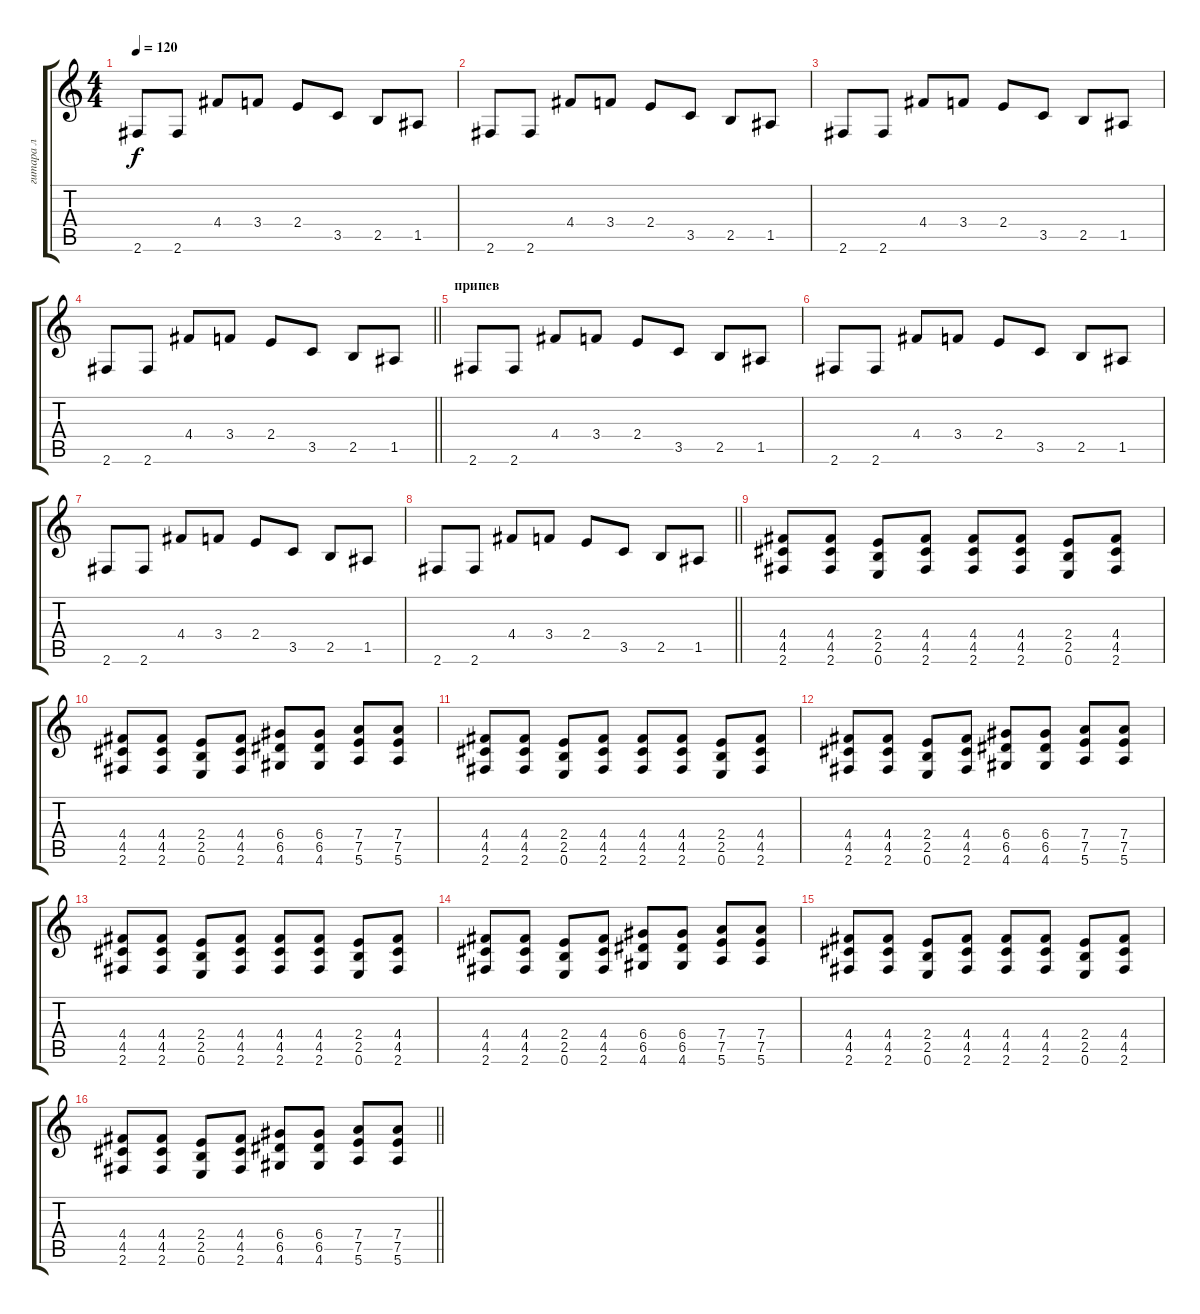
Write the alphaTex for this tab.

\track ("гитара л" "гитара л") {instrument overdrivenguitar}
\staff {score tabs}
\tuning (E4 B3 G3 D3 A2 E2) {hide}
\ts (4 4)
\tempo 120
\clef g2
\ks c
2.6.8{dy f} 2.6.8 4.4.8 3.4.8 2.4.8 3.5.8 2.5.8 1.5.8 |
2.6.8 2.6.8 4.4.8 3.4.8 2.4.8 3.5.8 2.5.8 1.5.8 |
2.6.8 2.6.8 4.4.8 3.4.8 2.4.8 3.5.8 2.5.8 1.5.8 |
\barLineRight lightlight
2.6.8 2.6.8 4.4.8 3.4.8 2.4.8 3.5.8 2.5.8 1.5.8 |
\section ("" "припев")
2.6.8 2.6.8 4.4.8 3.4.8 2.4.8 3.5.8 2.5.8 1.5.8 |
2.6.8 2.6.8 4.4.8 3.4.8 2.4.8 3.5.8 2.5.8 1.5.8 |
2.6.8 2.6.8 4.4.8 3.4.8 2.4.8 3.5.8 2.5.8 1.5.8 |
\barLineRight lightlight
2.6.8 2.6.8 4.4.8 3.4.8 2.4.8 3.5.8 2.5.8 1.5.8 |
(4.4 4.5 2.6).8 (4.4 4.5 2.6).8 (2.4 2.5 0.6).8 (4.4 4.5 2.6).8 (4.4 4.5 2.6).8 (4.4 4.5 2.6).8 (2.4 2.5 0.6).8 (4.4 4.5 2.6).8 |
(4.4 4.5 2.6).8 (4.4 4.5 2.6).8 (2.4 2.5 0.6).8 (4.4 4.5 2.6).8 (6.4 6.5 4.6).8 (6.4 6.5 4.6).8 (7.4 7.5 5.6).8 (7.4 7.5 5.6).8 |
(4.4 4.5 2.6).8 (4.4 4.5 2.6).8 (2.4 2.5 0.6).8 (4.4 4.5 2.6).8 (4.4 4.5 2.6).8 (4.4 4.5 2.6).8 (2.4 2.5 0.6).8 (4.4 4.5 2.6).8 |
(4.4 4.5 2.6).8 (4.4 4.5 2.6).8 (2.4 2.5 0.6).8 (4.4 4.5 2.6).8 (6.4 6.5 4.6).8 (6.4 6.5 4.6).8 (7.4 7.5 5.6).8 (7.4 7.5 5.6).8 |
(4.4 4.5 2.6).8 (4.4 4.5 2.6).8 (2.4 2.5 0.6).8 (4.4 4.5 2.6).8 (4.4 4.5 2.6).8 (4.4 4.5 2.6).8 (2.4 2.5 0.6).8 (4.4 4.5 2.6).8 |
(4.4 4.5 2.6).8 (4.4 4.5 2.6).8 (2.4 2.5 0.6).8 (4.4 4.5 2.6).8 (6.4 6.5 4.6).8 (6.4 6.5 4.6).8 (7.4 7.5 5.6).8 (7.4 7.5 5.6).8 |
(4.4 4.5 2.6).8 (4.4 4.5 2.6).8 (2.4 2.5 0.6).8 (4.4 4.5 2.6).8 (4.4 4.5 2.6).8 (4.4 4.5 2.6).8 (2.4 2.5 0.6).8 (4.4 4.5 2.6).8 |
\barLineRight lightlight
(4.4 4.5 2.6).8 (4.4 4.5 2.6).8 (2.4 2.5 0.6).8 (4.4 4.5 2.6).8 (6.4 6.5 4.6).8 (6.4 6.5 4.6).8 (7.4 7.5 5.6).8 (7.4 7.5 5.6).8
